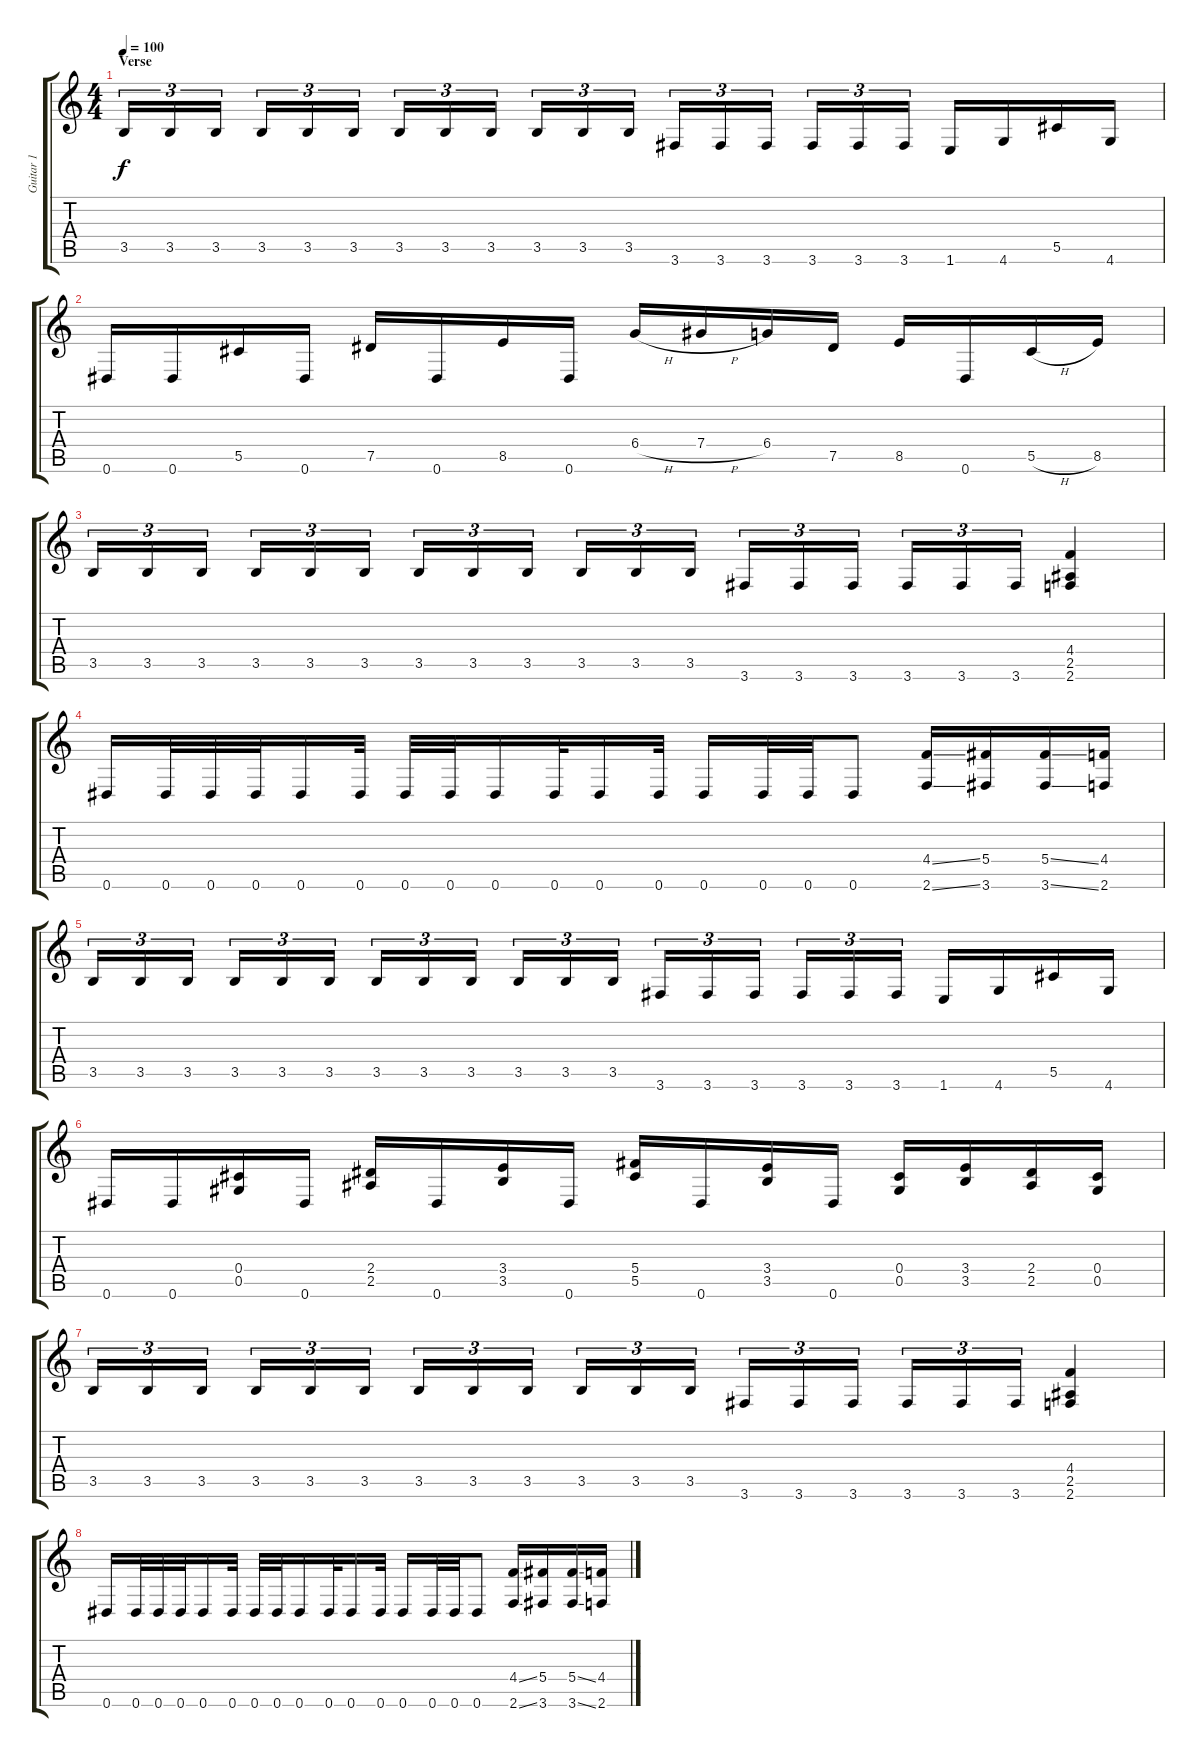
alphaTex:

\track ("Guitar 1" "Guitar 1") {instrument distortionguitar}
\staff {score tabs}
\tuning (Eb4 Bb3 Gb3 Db3 Ab2 Eb2) {hide}
\ts (4 4)
\section ("" "Verse")
\tempo 100
\clef g2
\ks c
3.5.16{tu (3 2) dy f} 3.5.16{tu (3 2)} 3.5.16{tu (3 2)} 3.5.16{tu (3 2)} 3.5.16{tu (3 2)} 3.5.16{tu (3 2)} 3.5.16{tu (3 2)} 3.5.16{tu (3 2)} 3.5.16{tu (3 2)} 3.5.16{tu (3 2)} 3.5.16{tu (3 2)} 3.5.16{tu (3 2)} 3.6.16{tu (3 2)} 3.6.16{tu (3 2)} 3.6.16{tu (3 2)} 3.6.16{tu (3 2)} 3.6.16{tu (3 2)} 3.6.16{tu (3 2)} 1.6.16 4.6.16 5.5.16 4.6.16 |
0.6.16 0.6.16 5.5.16 0.6.16 7.5.16 0.6.16 8.5.16 0.6.16 6.4{h}.16 7.4{h}.16 6.4.16 7.5.16 8.5.16 0.6.16 5.5{h}.16 8.5.16 |
3.5.16{tu (3 2)} 3.5.16{tu (3 2)} 3.5.16{tu (3 2)} 3.5.16{tu (3 2)} 3.5.16{tu (3 2)} 3.5.16{tu (3 2)} 3.5.16{tu (3 2)} 3.5.16{tu (3 2)} 3.5.16{tu (3 2)} 3.5.16{tu (3 2)} 3.5.16{tu (3 2)} 3.5.16{tu (3 2)} 3.6.16{tu (3 2)} 3.6.16{tu (3 2)} 3.6.16{tu (3 2)} 3.6.16{tu (3 2)} 3.6.16{tu (3 2)} 3.6.16{tu (3 2)} (4.4 2.5 2.6).4 |
0.6.16 0.6.32 0.6.32 0.6.32 0.6.16 0.6.32 0.6.32 0.6.32 0.6.16 0.6.32 0.6.16 0.6.32 0.6.16 0.6.32 0.6.32 0.6.8 (4.4{ss} 2.6{ss}).16 (5.4 3.6).16 (5.4{ss} 3.6{ss}).16 (4.4 2.6).16 |
3.5.16{tu (3 2)} 3.5.16{tu (3 2)} 3.5.16{tu (3 2)} 3.5.16{tu (3 2)} 3.5.16{tu (3 2)} 3.5.16{tu (3 2)} 3.5.16{tu (3 2)} 3.5.16{tu (3 2)} 3.5.16{tu (3 2)} 3.5.16{tu (3 2)} 3.5.16{tu (3 2)} 3.5.16{tu (3 2)} 3.6.16{tu (3 2)} 3.6.16{tu (3 2)} 3.6.16{tu (3 2)} 3.6.16{tu (3 2)} 3.6.16{tu (3 2)} 3.6.16{tu (3 2)} 1.6.16 4.6.16 5.5.16 4.6.16 |
0.6.16 0.6.16 (0.4 0.5).16 0.6.16 (2.4 2.5).16 0.6.16 (3.4 3.5).16 0.6.16 (5.4 5.5).16 0.6.16 (3.4 3.5).16 0.6.16 (0.4 0.5).16 (3.4 3.5).16 (2.4 2.5).16 (0.4 0.5).16 |
3.5.16{tu (3 2)} 3.5.16{tu (3 2)} 3.5.16{tu (3 2)} 3.5.16{tu (3 2)} 3.5.16{tu (3 2)} 3.5.16{tu (3 2)} 3.5.16{tu (3 2)} 3.5.16{tu (3 2)} 3.5.16{tu (3 2)} 3.5.16{tu (3 2)} 3.5.16{tu (3 2)} 3.5.16{tu (3 2)} 3.6.16{tu (3 2)} 3.6.16{tu (3 2)} 3.6.16{tu (3 2)} 3.6.16{tu (3 2)} 3.6.16{tu (3 2)} 3.6.16{tu (3 2)} (4.4 2.5 2.6).4 |
0.6.16 0.6.32 0.6.32 0.6.32 0.6.16 0.6.32 0.6.32 0.6.32 0.6.16 0.6.32 0.6.16 0.6.32 0.6.16 0.6.32 0.6.32 0.6.8 (4.4{ss} 2.6{ss}).16 (5.4 3.6).16 (5.4{ss} 3.6{ss}).16 (4.4 2.6).16
